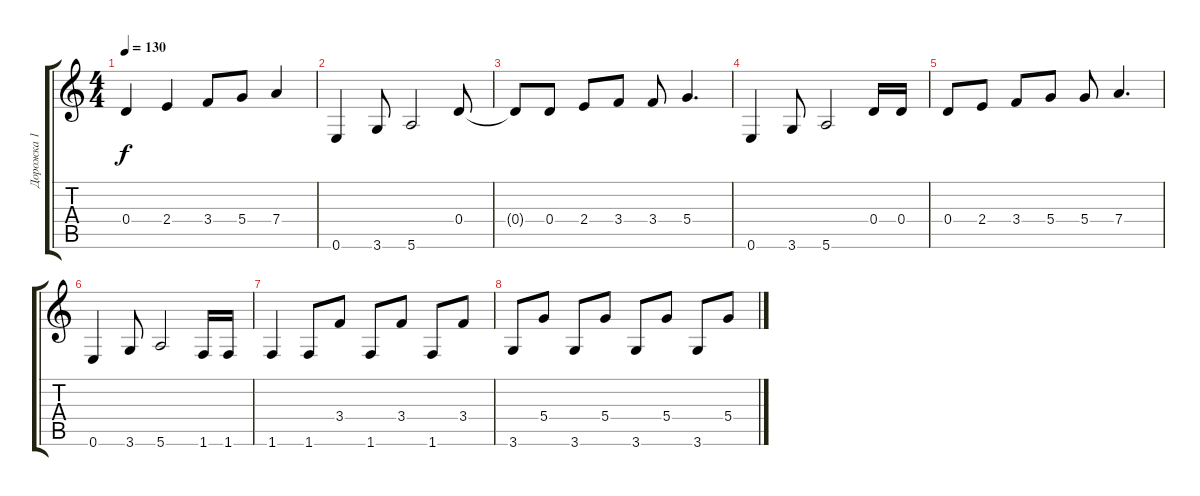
\track ("Дорожка 1" "Дорожка 1") {instrument electricbassfinger}
\staff {score tabs}
\tuning (E4 B3 G3 D3 A2 E2) {hide}
\ts (4 4)
\tempo 130
\clef g2
\ks c
0.4.4{dy f} 2.4.4 3.4.8 5.4.8 7.4.4 |
0.6.4 3.6.8 5.6.2 0.4.8 |
0.4{t}.8 0.4.8 2.4.8 3.4.8 3.4.8 5.4.4{d} |
0.6.4 3.6.8 5.6.2 0.4.16 0.4.16 |
0.4.8 2.4.8 3.4.8 5.4.8 5.4.8 7.4.4{d} |
0.6.4 3.6.8 5.6.2 1.6.16 1.6.16 |
1.6.4 1.6.8 3.4.8 1.6.8 3.4.8 1.6.8 3.4.8 |
3.6.8 5.4.8 3.6.8 5.4.8 3.6.8 5.4.8 3.6.8 5.4.8
